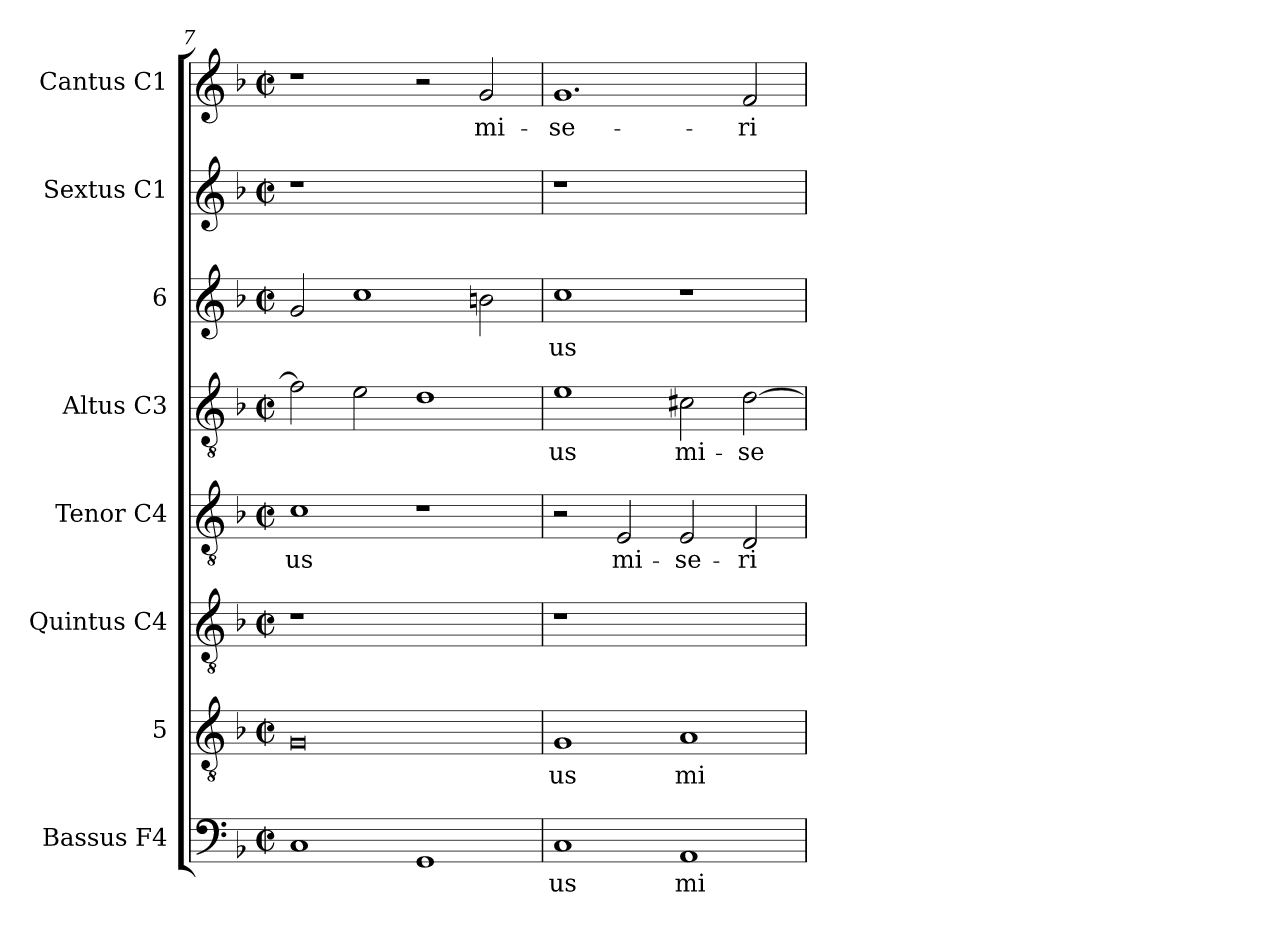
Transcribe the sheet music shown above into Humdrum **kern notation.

**kern	**text	**kern	**text	**kern	**kern	**text	**kern	**text	**kern	**text	**kern	**kern	**text
*part8	*part8	*part7	*part7	*part6	*part5	*part5	*part4	*part4	*part3	*part3	*part2	*part1	*part1
*staff8	*staff8	*staff7	*staff7	*staff6	*staff5	*staff5	*staff4	*staff4	*staff3	*staff3	*staff2	*staff1	*staff1
*I"Bassus  F4	*	*I"5	*	*I"Quintus  C4	*I"Tenor  C4	*	*I"Altus  C3	*	*I"6	*	*I"Sextus  C1	*I"Cantus  C1	*
*I'B	*	*	*	*	*I'T	*	*I'A	*	*	*	*	*I'C	*
*clefF4	*	*clefGv2	*	*clefGv2	*clefGv2	*	*clefGv2	*	*clefG2	*	*clefG2	*clefG2	*
*k[b-]	*	*k[b-]	*	*k[b-]	*k[b-]	*	*k[b-]	*	*k[b-]	*	*k[b-]	*k[b-]	*
*F:	*	*F:	*	*F:	*F:	*	*F:	*	*F:	*	*F:	*F:	*
*M2/2	*	*M2/2	*	*M2/2	*M2/2	*	*M2/2	*	*M2/2	*	*M2/2	*M2/2	*
*met(c|)	*	*met(c|)	*	*met(c|)	*met(c|)	*	*met(c|)	*	*met(c|)	*	*met(c|)	*met(c|)	*
=7	=7	=7	=7	=7	=7	=7	=7	=7	=7	=7	=7	=7	=7
!	!LO:LY:b:cj	!	!LO:LY:b:cj	!	!	!LO:LY:b:cj	!	!LO:LY:b:cj	!	!LO:LY:b:cj	!	!	!
1C	--	0G	--	1r	1c	-us	2f\]	--	2g/	--	1r	1r	.
!	!	!	!	!	!	!	!	!LO:LY:b:cj	!	!LO:LY:b:cj	!	!	!
.	.	.	.	.	.	.	2e\	--	1cc	--	.	.	.
!	!LO:LY:b:cj	!	!	!	!	!	!	!LO:LY:b:cj	!	!	!	!	!
1GG	--	.	.	1ryy	1r	.	1d	--	.	.	1ryy	2r	.
!	!	!	!	!	!	!	!	!	!	!LO:LY:b:cj	!	!	!LO:LY:b:cj
.	.	.	.	.	.	.	.	.	2bn\	--	.	2g/	mi-
=8	=8	=8	=8	=8	=8	=8	=8	=8	=8	=8	=8	=8	=8
!	!LO:LY:b:cj	!	!LO:LY:b:cj	!	!	!	!	!LO:LY:b:cj	!	!LO:LY:b:cj	!	!	!LO:LY:b:cj
1C	-us	1G	-us	1r	2r	.	1e	-us	1cc	-us	1r	1.g	-se-
!	!	!	!	!	!	!LO:LY:b:cj	!	!	!	!	!	!	!
.	.	.	.	.	2E/	mi-	.	.	.	.	.	.	.
!	!LO:LY:b:cj	!	!LO:LY:b:cj	!	!	!LO:LY:b:cj	!	!LO:LY:b:cj	!	!	!	!	!
1AA	mi-	1A	mi-	1ryy	2E/	-se-	2c#X\	mi-	1r	.	1ryy	.	.
!	!	!	!	!	!	!LO:LY:b:cj	!	!LO:LY:b:cj	!	!	!	!	!LO:LY:b:cj
.	.	.	.	.	2D/	-ri-	[>2d\	-se-	.	.	.	2f/	-ri-
=	=	=	=	=	=	=	=	=	=	=	=	=	=
*-	*-	*-	*-	*-	*-	*-	*-	*-	*-	*-	*-	*-	*-
